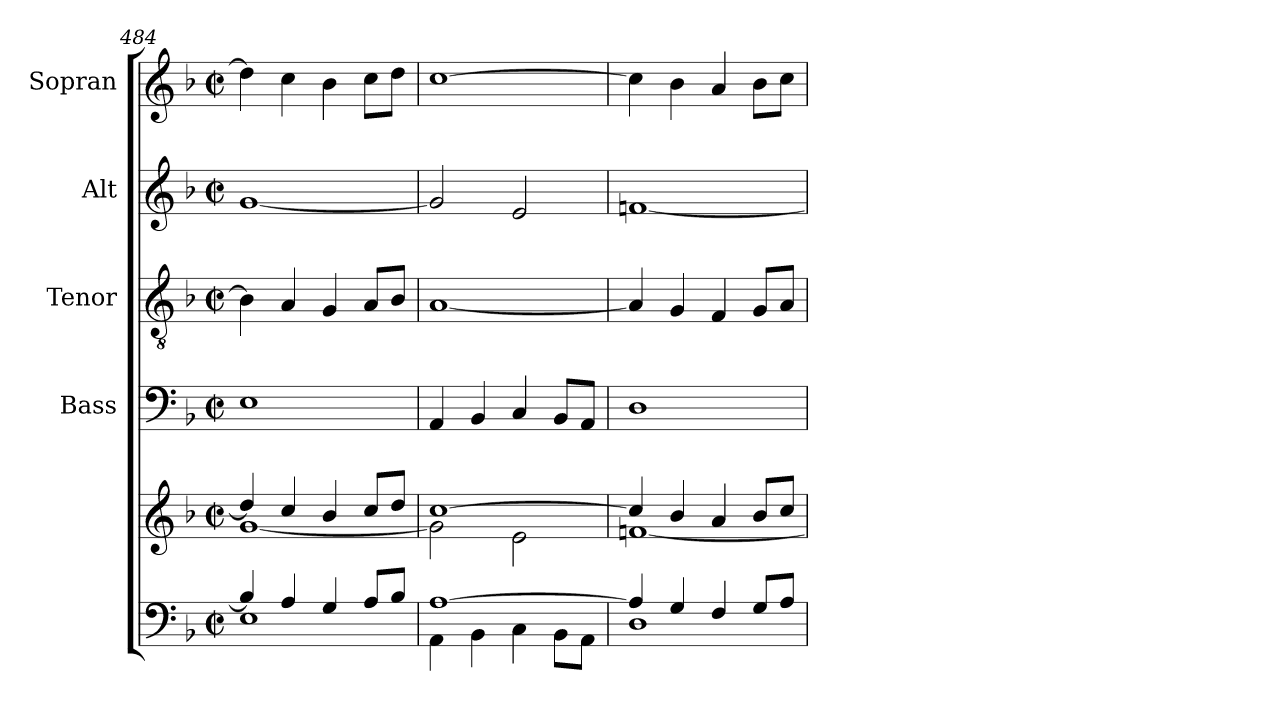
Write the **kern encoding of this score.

**kern	**kern	**kern	**kern	**kern	**kern
*part5	*part5	*part4	*part3	*part2	*part1
*staff6	*staff5	*staff4	*staff3	*staff2	*staff1
*	*	*I"Bass	*I"Tenor	*I"Alt	*I"Sopran
*	*	*I'B.	*I'T.	*I'A.	*I'S.
*clefF4	*clefG2	*clefF4	*clefGv2	*clefG2	*clefG2
*k[b-]	*k[b-]	*k[b-]	*k[b-]	*k[b-]	*k[b-]
*F:	*F:	*F:	*F:	*F:	*F:
*M2/2	*M2/2	*M2/2	*M2/2	*M2/2	*M2/2
*met(c|)	*met(c|)	*met(c|)	*met(c|)	*met(c|)	*met(c|)
=484	=484	=484	=484	=484	=484
*^	*^	*	*	*	*
4B-/]	1E	4dd/]	[<1g	1E	4B-\]	[1g	4dd\]
4A/	.	4cc/	.	.	4A/	.	4cc\
4G/	.	4b-/	.	.	4G/	.	4b-\
8A/L	.	8cc/L	.	.	8A/L	.	8cc\L
8B-/J	.	8dd/J	.	.	8B-/J	.	8dd\J
=485	=485	=485	=485	=485	=485	=485	=485
[>1A	4AA\	[>1cc	2g\]	4AA/	[1A	2g/]	[1cc
.	4BB-\	.	.	4BB-/	.	.	.
.	4C\	.	2e\	4C/	.	2e/	.
.	8BB-\L	.	.	8BB-/L	.	.	.
.	8AA\J	.	.	8AA/J	.	.	.
=486	=486	=486	=486	=486	=486	=486	=486
4A/]	1D	4cc/]	[<1fn	1D	4A/]	[1fn	4cc\]
4G/	.	4b-/	.	.	4G/	.	4b-\
4F/	.	4a/	.	.	4F/	.	4a/
8G/L	.	8b-/L	.	.	8G/L	.	8b-\L
8A/J	.	8cc/J	.	.	8A/J	.	8cc\J
*v	*v	*	*	*	*	*	*
*	*v	*v	*	*	*	*
=	=	=	=	=	=
*-	*-	*-	*-	*-	*-
